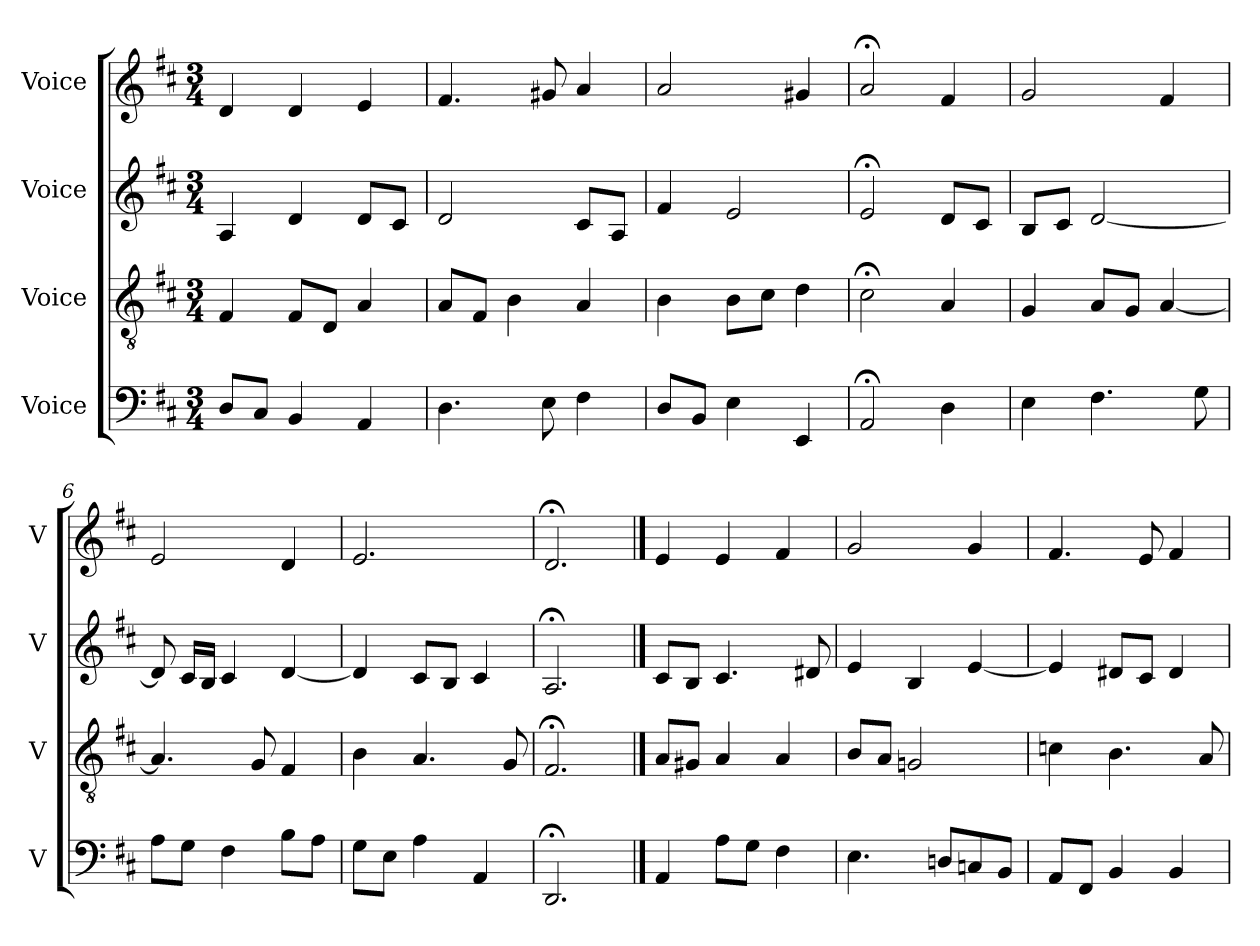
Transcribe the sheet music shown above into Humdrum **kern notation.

**kern	**kern	**kern	**kern
*part4	*part3	*part2	*part1
*staff4	*staff3	*staff2	*staff1
*I"Voice	*I"Voice	*I"Voice	*I"Voice
*I'V	*I'V	*I'V	*I'V
*clefF4	*clefGv2	*clefG2	*clefG2
*k[f#c#]	*k[f#c#]	*k[f#c#]	*k[f#c#]
*M3/4	*M3/4	*M3/4	*M3/4
*MM100	*MM100	*MM100	*MM100
=1	=1	=1	=1
8D/L	4F#/	4A/	4d/
8C#/J	.	.	.
4BB/	8F#/L	4d/	4d/
.	8D/J	.	.
4AA/	4A/	8d/L	4e/
.	.	8c#/J	.
=2	=2	=2	=2
4.D\	8A/L	2d/	4.f#/
.	8F#/J	.	.
.	4B\	.	.
8E\	.	.	8g#X/
4F#\	4A/	8c#/L	4a/
.	.	8A/J	.
=3	=3	=3	=3
8D/L	4B\	4f#/	2a/
8BB/J	.	.	.
4E\	8B\L	2e/	.
.	8c#\J	.	.
4EE/	4d\	.	4g#X/
=4	=4	=4	=4
2AA;/	2c#;\	2e;/	2a;/
4D\	4A/	8d/L	4f#/
.	.	8c#/J	.
=5	=5	=5	=5
4E\	4G/	8B/L	2g/
.	.	8c#/J	.
4.F#\	8A/L	[2d/	.
.	8G/J	.	.
.	[4A/	.	4f#/
8G\	.	.	.
!!LO:LB:g=z
=6	=6	=6	=6
8A\L	4.A/]	8d/]	2e/
8G\J	.	16c#/LL	.
.	.	16B/JJ	.
4F#\	.	4c#/	.
.	8G/	.	.
8B\L	4F#/	[4d/	4d/
8A\J	.	.	.
=7	=7	=7	=7
8G\L	4B\	4d/]	2.e/
8E\J	.	.	.
4A\	4.A/	8c#/L	.
.	.	8B/J	.
4AA/	.	4c#/	.
.	8G/	.	.
=8	=8	=8	=8
2.DD;/	2.F#;/	2.A;/	2.d;/
==9	==9	==9	==9
4AA/	8A/L	8c#/L	4e/
.	8G#X/J	8B/J	.
8A\L	4A/	4.c#/	4e/
8G\J	.	.	.
4F#\	4A/	.	4f#/
.	.	8d#X/	.
=10	=10	=10	=10
4.E\	8B/L	4e/	2g/
.	8A/J	.	.
.	2Gn/	4B/	.
8Dn/L	.	.	.
8Cn/	.	[4e/	4g/
8BB/J	.	.	.
=11	=11	=11	=11
8AA/L	4cn\	4e/]	4.f#/
8FF#/J	.	.	.
4BB/	4.B\	8d#X/L	.
.	.	8c#/J	8e/
4BB/	.	4d#/	4f#/
.	8A/	.	.
=	=	=	=
*-	*-	*-	*-
